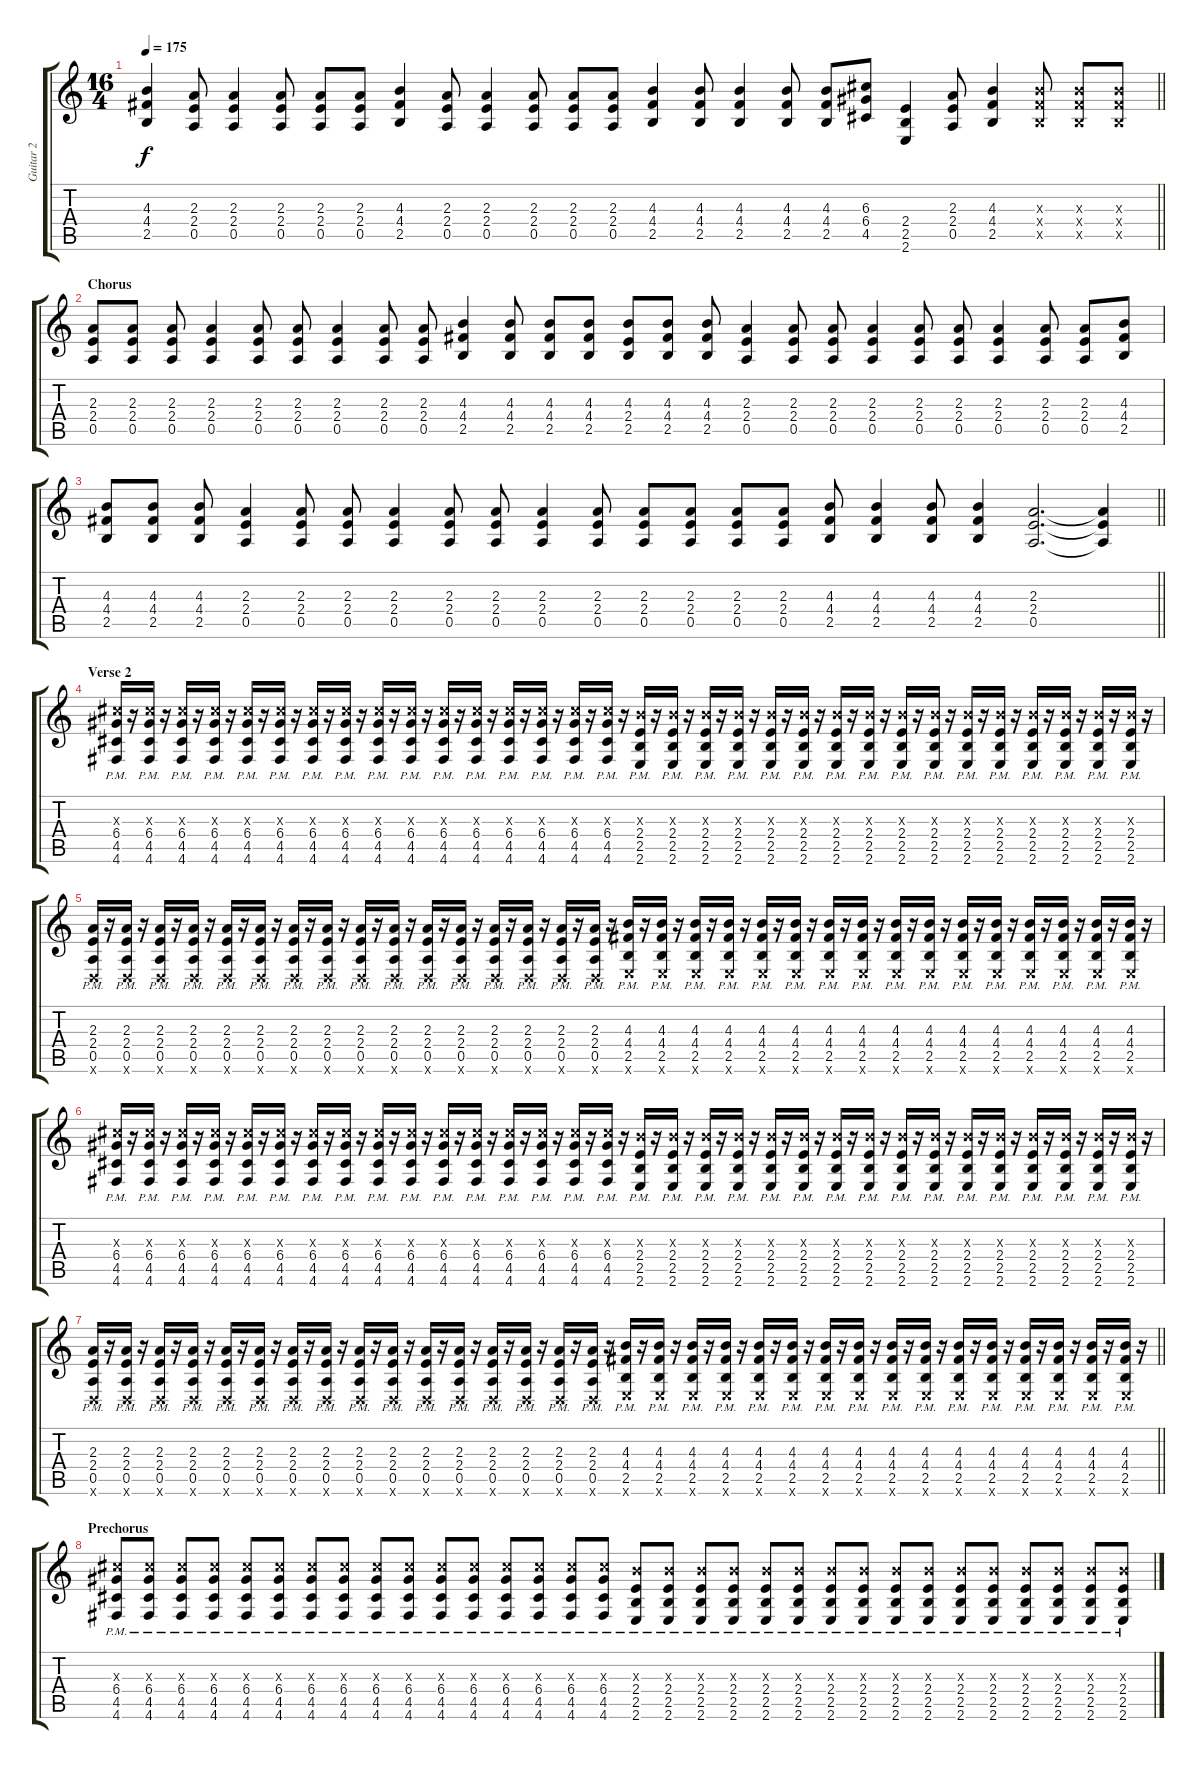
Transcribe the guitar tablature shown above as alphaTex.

\track ("Guitar 2" "Guitar 2") {instrument overdrivenguitar}
\staff {score tabs}
\tuning (E4 B3 G3 D3 A2 D2) {hide}
\ts (16 4)
\tempo 175
\clef g2
\barLineRight lightlight
\ks c
(4.3 4.4 2.5).4{dy f} (2.3 2.4 0.5).8 (2.3 2.4 0.5).4 (2.3 2.4 0.5).8 (2.3 2.4 0.5).8 (2.3 2.4 0.5).8 (4.3 4.4 2.5).4 (2.3 2.4 0.5).8 (2.3 2.4 0.5).4 (2.3 2.4 0.5).8 (2.3 2.4 0.5).8 (2.3 2.4 0.5).8 (4.3 4.4 2.5).4 (4.3 4.4 2.5).8 (4.3 4.4 2.5).4 (4.3 4.4 2.5).8 (4.3 4.4 2.5).8 (6.3 6.4 4.5).8 (2.4 2.5 2.6).4 (2.3 2.4 0.5).8 (4.3 4.4 2.5).4 (4.3{x} 4.4{x} 2.5{x}).8 (4.3{x} 4.4{x} 2.5{x}).8 (4.3{x} 4.4{x} 2.5{x}).8 |
\section ("" "Chorus")
(2.3 2.4 0.5).8 (2.3 2.4 0.5).8 (2.3 2.4 0.5).8 (2.3 2.4 0.5).4 (2.3 2.4 0.5).8 (2.3 2.4 0.5).8 (2.3 2.4 0.5).4 (2.3 2.4 0.5).8 (2.3 2.4 0.5).8 (4.3 4.4 2.5).4 (4.3 4.4 2.5).8 (4.3 4.4 2.5).8 (4.3 4.4 2.5).8 (4.3 2.4 2.5).8 (4.3 4.4 2.5).8 (4.3 4.4 2.5).8 (2.3 2.4 0.5).4 (2.3 2.4 0.5).8 (2.3 2.4 0.5).8 (2.3 2.4 0.5).4 (2.3 2.4 0.5).8 (2.3 2.4 0.5).8 (2.3 2.4 0.5).4 (2.3 2.4 0.5).8 (2.3 2.4 0.5).8 (4.3 4.4 2.5).8 |
\barLineRight lightlight
(4.3 4.4 2.5).8 (4.3 4.4 2.5).8 (4.3 4.4 2.5).8 (2.3 2.4 0.5).4 (2.3 2.4 0.5).8 (2.3 2.4 0.5).8 (2.3 2.4 0.5).4 (2.3 2.4 0.5).8 (2.3 2.4 0.5).8 (2.3 2.4 0.5).4 (2.3 2.4 0.5).8 (2.3 2.4 0.5).8 (2.3 2.4 0.5).8 (2.3 2.4 0.5).8 (2.3 2.4 0.5).8 (4.3 4.4 2.5).8 (4.3 4.4 2.5).4 (4.3 4.4 2.5).8 (4.3 4.4 2.5).4 (2.3 2.4 0.5).2{d} (2.3{t} 2.4{t} 0.5{t}).4 |
\section ("" "Verse 2")
(6.3{x} 6.4{pm} 4.5{pm} 4.6{pm}).16 r.16 (6.3{x} 6.4{pm} 4.5{pm} 4.6{pm}).16 r.16 (6.3{x} 6.4{pm} 4.5{pm} 4.6{pm}).16 r.16 (6.3{x} 6.4{pm} 4.5{pm} 4.6{pm}).16 r.16 (6.3{x} 6.4{pm} 4.5{pm} 4.6{pm}).16 r.16 (6.3{x} 6.4{pm} 4.5{pm} 4.6{pm}).16 r.16 (6.3{x} 6.4{pm} 4.5{pm} 4.6{pm}).16 r.16 (6.3{x} 6.4{pm} 4.5{pm} 4.6{pm}).16 r.16 (6.3{x} 6.4{pm} 4.5{pm} 4.6{pm}).16 r.16 (6.3{x} 6.4{pm} 4.5{pm} 4.6{pm}).16 r.16 (6.3{x} 6.4{pm} 4.5{pm} 4.6{pm}).16 r.16 (6.3{x} 6.4{pm} 4.5{pm} 4.6{pm}).16 r.16 (6.3{x} 6.4{pm} 4.5{pm} 4.6{pm}).16 r.16 (6.3{x} 6.4{pm} 4.5{pm} 4.6{pm}).16 r.16 (6.3{x} 6.4{pm} 4.5{pm} 4.6{pm}).16 r.16 (6.3{x} 6.4{pm} 4.5{pm} 4.6{pm}).16 r.16 (4.3{x} 2.4{pm} 2.5{pm} 2.6{pm}).16 r.16 (4.3{x} 2.4{pm} 2.5{pm} 2.6{pm}).16 r.16 (4.3{x} 2.4{pm} 2.5{pm} 2.6{pm}).16 r.16 (4.3{x} 2.4{pm} 2.5{pm} 2.6{pm}).16 r.16 (4.3{x} 2.4{pm} 2.5{pm} 2.6{pm}).16 r.16 (4.3{x} 2.4{pm} 2.5{pm} 2.6{pm}).16 r.16 (4.3{x} 2.4{pm} 2.5{pm} 2.6{pm}).16 r.16 (4.3{x} 2.4{pm} 2.5{pm} 2.6{pm}).16 r.16 (4.3{x} 2.4{pm} 2.5{pm} 2.6{pm}).16 r.16 (4.3{x} 2.4{pm} 2.5{pm} 2.6{pm}).16 r.16 (4.3{x} 2.4{pm} 2.5{pm} 2.6{pm}).16 r.16 (4.3{x} 2.4{pm} 2.5{pm} 2.6{pm}).16 r.16 (4.3{x} 2.4{pm} 2.5{pm} 2.6{pm}).16 r.16 (4.3{x} 2.4{pm} 2.5{pm} 2.6).16 r.16 (4.3{x} 2.4{pm} 2.5{pm} 2.6).16 r.16 (4.3{x} 2.4{pm} 2.5{pm} 2.6{pm}).16 r.16 |
(2.3 2.4 0.5{pm} 0.6{x}).16 r.16 (2.3 2.4 0.5{pm} 0.6{x}).16 r.16 (2.3 2.4 0.5{pm} 0.6{x}).16 r.16 (2.3 2.4 0.5{pm} 0.6{x}).16 r.16 (2.3 2.4 0.5{pm} 0.6{x}).16 r.16 (2.3 2.4 0.5{pm} 0.6{x}).16 r.16 (2.3 2.4 0.5{pm} 0.6{x}).16 r.16 (2.3 2.4 0.5{pm} 0.6{x}).16 r.16 (2.3 2.4 0.5{pm} 0.6{x}).16 r.16 (2.3 2.4 0.5{pm} 0.6{x}).16 r.16 (2.3 2.4 0.5{pm} 0.6{x}).16 r.16 (2.3 2.4 0.5{pm} 0.6{x}).16 r.16 (2.3 2.4 0.5{pm} 0.6{x}).16 r.16 (2.3 2.4 0.5{pm} 0.6{x}).16 r.16 (2.3 2.4 0.5{pm} 0.6{x}).16 r.16 (2.3 2.4 0.5{pm} 0.6{x}).16 r.16 (4.3 4.4 2.5{pm} 2.6{x}).16 r.16 (4.3 4.4 2.5{pm} 2.6{x}).16 r.16 (4.3 4.4 2.5{pm} 2.6{x}).16 r.16 (4.3 4.4 2.5{pm} 2.6{x}).16 r.16 (4.3 4.4 2.5{pm} 2.6{x}).16 r.16 (4.3 4.4 2.5{pm} 2.6{x}).16 r.16 (4.3 4.4 2.5{pm} 2.6{x}).16 r.16 (4.3 4.4 2.5{pm} 2.6{x}).16 r.16 (4.3 4.4 2.5{pm} 2.6{x}).16 r.16 (4.3 4.4 2.5{pm} 2.6{x}).16 r.16 (4.3 4.4 2.5{pm} 2.6{x}).16 r.16 (4.3 4.4 2.5{pm} 2.6{x}).16 r.16 (4.3 4.4 2.5{pm} 2.6{x}).16 r.16 (4.3 4.4 2.5{pm} 2.6{x}).16 r.16 (4.3 4.4 2.5{pm} 2.6{x}).16 r.16 (4.3 4.4 2.5{pm} 2.6{x}).16 r.16 |
(6.3{x} 6.4{pm} 4.5{pm} 4.6{pm}).16 r.16 (6.3{x} 6.4{pm} 4.5{pm} 4.6{pm}).16 r.16 (6.3{x} 6.4{pm} 4.5{pm} 4.6{pm}).16 r.16 (6.3{x} 6.4{pm} 4.5{pm} 4.6{pm}).16 r.16 (6.3{x} 6.4{pm} 4.5{pm} 4.6{pm}).16 r.16 (6.3{x} 6.4{pm} 4.5{pm} 4.6{pm}).16 r.16 (6.3{x} 6.4{pm} 4.5{pm} 4.6{pm}).16 r.16 (6.3{x} 6.4{pm} 4.5{pm} 4.6{pm}).16 r.16 (6.3{x} 6.4{pm} 4.5{pm} 4.6{pm}).16 r.16 (6.3{x} 6.4{pm} 4.5{pm} 4.6{pm}).16 r.16 (6.3{x} 6.4{pm} 4.5{pm} 4.6{pm}).16 r.16 (6.3{x} 6.4{pm} 4.5{pm} 4.6{pm}).16 r.16 (6.3{x} 6.4{pm} 4.5{pm} 4.6{pm}).16 r.16 (6.3{x} 6.4{pm} 4.5{pm} 4.6{pm}).16 r.16 (6.3{x} 6.4{pm} 4.5{pm} 4.6{pm}).16 r.16 (6.3{x} 6.4{pm} 4.5{pm} 4.6{pm}).16 r.16 (4.3{x} 2.4{pm} 2.5{pm} 2.6{pm}).16 r.16 (4.3{x} 2.4{pm} 2.5{pm} 2.6{pm}).16 r.16 (4.3{x} 2.4{pm} 2.5{pm} 2.6{pm}).16 r.16 (4.3{x} 2.4{pm} 2.5{pm} 2.6{pm}).16 r.16 (4.3{x} 2.4{pm} 2.5{pm} 2.6{pm}).16 r.16 (4.3{x} 2.4{pm} 2.5{pm} 2.6{pm}).16 r.16 (4.3{x} 2.4{pm} 2.5{pm} 2.6{pm}).16 r.16 (4.3{x} 2.4{pm} 2.5{pm} 2.6{pm}).16 r.16 (4.3{x} 2.4{pm} 2.5{pm} 2.6{pm}).16 r.16 (4.3{x} 2.4{pm} 2.5{pm} 2.6{pm}).16 r.16 (4.3{x} 2.4{pm} 2.5{pm} 2.6{pm}).16 r.16 (4.3{x} 2.4{pm} 2.5{pm} 2.6{pm}).16 r.16 (4.3{x} 2.4{pm} 2.5{pm} 2.6{pm}).16 r.16 (4.3{x} 2.4{pm} 2.5{pm} 2.6).16 r.16 (4.3{x} 2.4{pm} 2.5{pm} 2.6).16 r.16 (4.3{x} 2.4{pm} 2.5{pm} 2.6{pm}).16 r.16 |
\barLineRight lightlight
(2.3 2.4 0.5{pm} 0.6{x}).16 r.16 (2.3 2.4 0.5{pm} 0.6{x}).16 r.16 (2.3 2.4 0.5{pm} 0.6{x}).16 r.16 (2.3 2.4 0.5{pm} 0.6{x}).16 r.16 (2.3 2.4 0.5{pm} 0.6{x}).16 r.16 (2.3 2.4 0.5{pm} 0.6{x}).16 r.16 (2.3 2.4 0.5{pm} 0.6{x}).16 r.16 (2.3 2.4 0.5{pm} 0.6{x}).16 r.16 (2.3 2.4 0.5{pm} 0.6{x}).16 r.16 (2.3 2.4 0.5{pm} 0.6{x}).16 r.16 (2.3 2.4 0.5{pm} 0.6{x}).16 r.16 (2.3 2.4 0.5{pm} 0.6{x}).16 r.16 (2.3 2.4 0.5{pm} 0.6{x}).16 r.16 (2.3 2.4 0.5{pm} 0.6{x}).16 r.16 (2.3 2.4 0.5{pm} 0.6{x}).16 r.16 (2.3 2.4 0.5{pm} 0.6{x}).16 r.16 (4.3 4.4 2.5{pm} 2.6{x}).16 r.16 (4.3 4.4 2.5{pm} 2.6{x}).16 r.16 (4.3 4.4 2.5{pm} 2.6{x}).16 r.16 (4.3 4.4 2.5{pm} 2.6{x}).16 r.16 (4.3 4.4 2.5{pm} 2.6{x}).16 r.16 (4.3 4.4 2.5{pm} 2.6{x}).16 r.16 (4.3 4.4 2.5{pm} 2.6{x}).16 r.16 (4.3 4.4 2.5{pm} 2.6{x}).16 r.16 (4.3 4.4 2.5{pm} 2.6{x}).16 r.16 (4.3 4.4 2.5{pm} 2.6{x}).16 r.16 (4.3 4.4 2.5{pm} 2.6{x}).16 r.16 (4.3 4.4 2.5{pm} 2.6{x}).16 r.16 (4.3 4.4 2.5{pm} 2.6{x}).16 r.16 (4.3 4.4 2.5{pm} 2.6{x}).16 r.16 (4.3 4.4 2.5{pm} 2.6{x}).16 r.16 (4.3 4.4 2.5{pm} 2.6{x}).16 r.16 |
\section ("" "Prechorus")
(6.3{x} 6.4{pm} 4.5{pm} 4.6{pm}).8 (6.3{x} 6.4{pm} 4.5{pm} 4.6{pm}).8 (6.3{x} 6.4{pm} 4.5{pm} 4.6{pm}).8 (6.3{x} 6.4{pm} 4.5{pm} 4.6{pm}).8 (6.3{x} 6.4{pm} 4.5{pm} 4.6{pm}).8 (6.3{x} 6.4{pm} 4.5{pm} 4.6{pm}).8 (6.3{x} 6.4{pm} 4.5{pm} 4.6{pm}).8 (6.3{x} 6.4{pm} 4.5{pm} 4.6{pm}).8 (6.3{x} 6.4{pm} 4.5{pm} 4.6{pm}).8 (6.3{x} 6.4{pm} 4.5{pm} 4.6{pm}).8 (6.3{x} 6.4{pm} 4.5{pm} 4.6{pm}).8 (6.3{x} 6.4{pm} 4.5{pm} 4.6{pm}).8 (6.3{x} 6.4{pm} 4.5{pm} 4.6{pm}).8 (6.3{x} 6.4{pm} 4.5{pm} 4.6{pm}).8 (6.3{x} 6.4{pm} 4.5{pm} 4.6{pm}).8 (6.3{x} 6.4{pm} 4.5{pm} 4.6{pm}).8 (4.3{x} 2.4{pm} 2.5{pm} 2.6{pm}).8 (4.3{x} 2.4{pm} 2.5{pm} 2.6{pm}).8 (4.3{x} 2.4{pm} 2.5{pm} 2.6{pm}).8 (4.3{x} 2.4{pm} 2.5{pm} 2.6{pm}).8 (4.3{x} 2.4{pm} 2.5{pm} 2.6{pm}).8 (4.3{x} 2.4{pm} 2.5{pm} 2.6{pm}).8 (4.3{x} 2.4{pm} 2.5{pm} 2.6{pm}).8 (4.3{x} 2.4{pm} 2.5{pm} 2.6{pm}).8 (4.3{x} 2.4{pm} 2.5{pm} 2.6{pm}).8 (4.3{x} 2.4{pm} 2.5{pm} 2.6{pm}).8 (4.3{x} 2.4{pm} 2.5{pm} 2.6{pm}).8 (4.3{x} 2.4{pm} 2.5{pm} 2.6{pm}).8 (4.3{x} 2.4{pm} 2.5{pm} 2.6{pm}).8 (4.3{x} 2.4{pm} 2.5{pm} 2.6).8 (4.3{x} 2.4{pm} 2.5{pm} 2.6).8 (4.3{x} 2.4{pm} 2.5{pm} 2.6{pm}).8
